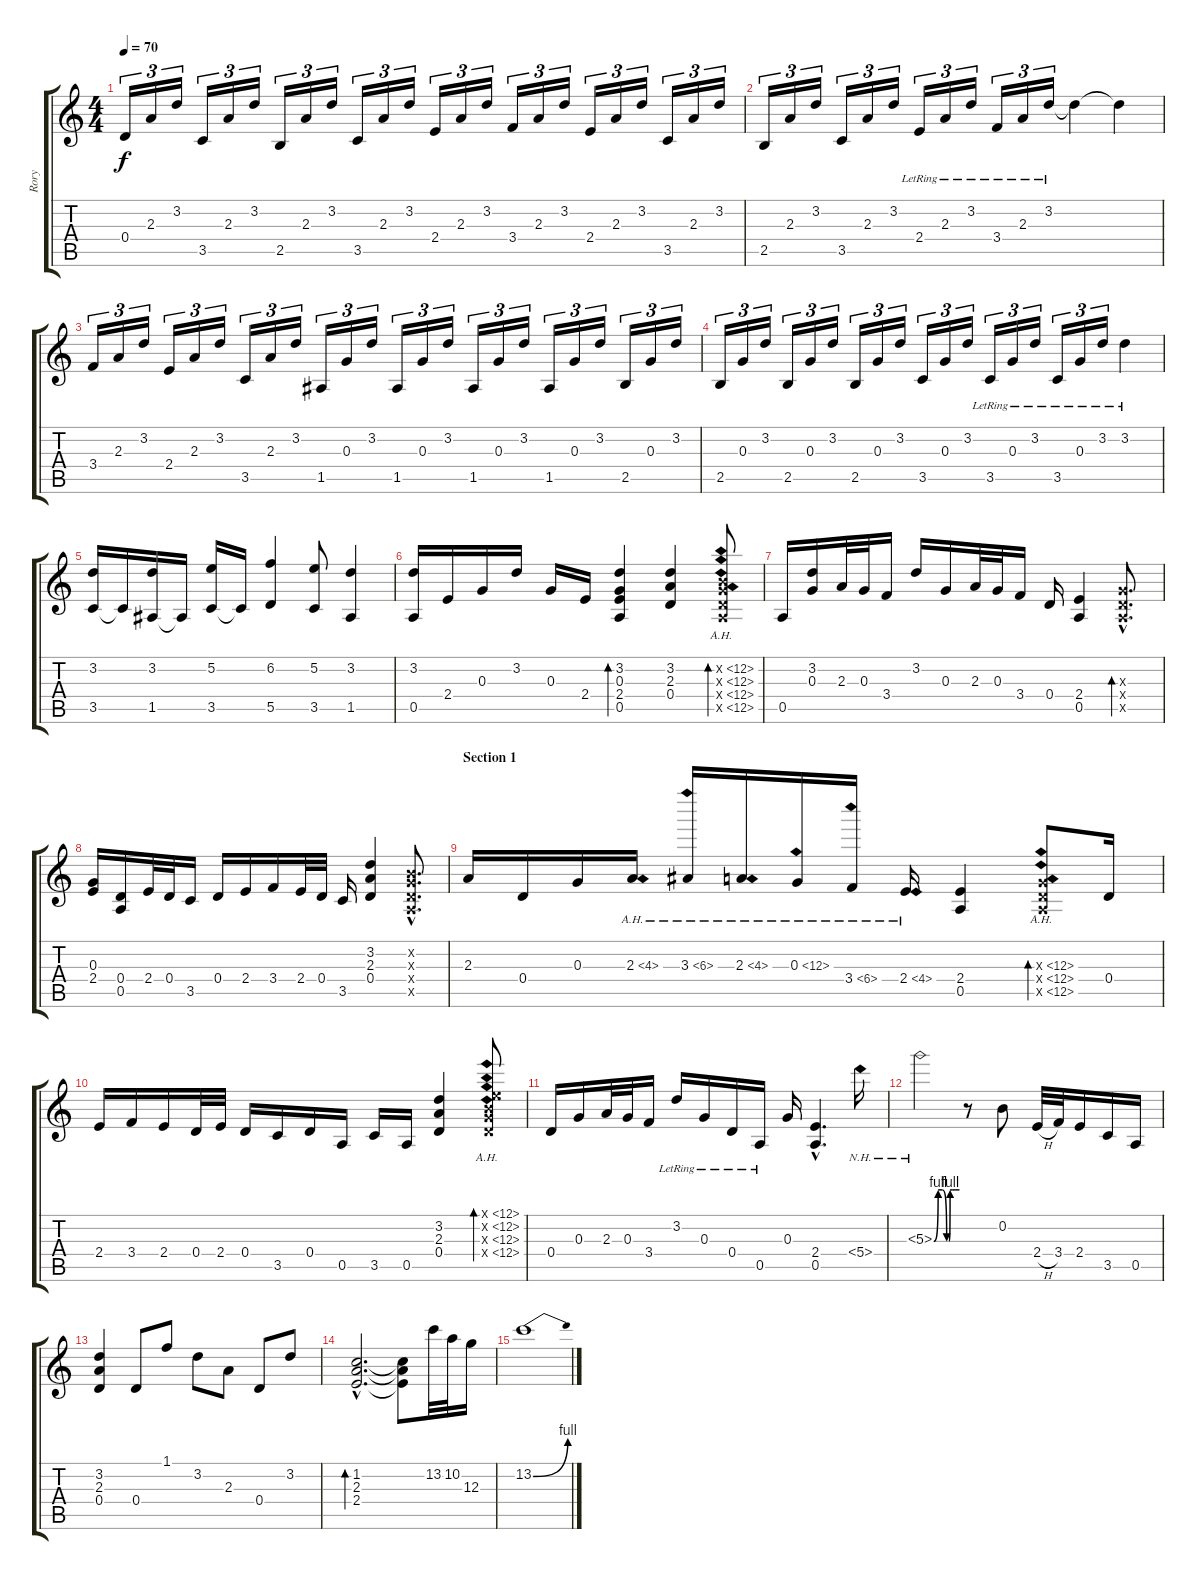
\track ("Rory" "Rory") {instrument electricguitarjazz}
\staff {score tabs}
\tuning (E4 B3 G3 D3 A2 E2) {hide}
\ts (4 4)
\tempo 70
\clef g2
\ks c
0.4.16{tu (3 2) dy f instrument electricguitarjazz} 2.3.16{tu (3 2)} 3.2.16{tu (3 2)} 3.5.16{tu (3 2)} 2.3.16{tu (3 2)} 3.2.16{tu (3 2)} 2.5.16{tu (3 2)} 2.3.16{tu (3 2)} 3.2.16{tu (3 2)} 3.5.16{tu (3 2)} 2.3.16{tu (3 2)} 3.2.16{tu (3 2)} 2.4.16{tu (3 2)} 2.3.16{tu (3 2)} 3.2.16{tu (3 2)} 3.4.16{tu (3 2)} 2.3.16{tu (3 2)} 3.2.16{tu (3 2)} 2.4.16{tu (3 2)} 2.3.16{tu (3 2)} 3.2.16{tu (3 2)} 3.5.16{tu (3 2)} 2.3.16{tu (3 2)} 3.2.16{tu (3 2)} |
2.5.16{tu (3 2)} 2.3.16{tu (3 2)} 3.2.16{tu (3 2)} 3.5.16{tu (3 2)} 2.3.16{tu (3 2)} 3.2.16{tu (3 2)} 2.4{lr}.16{tu (3 2)} 2.3{lr}.16{tu (3 2)} 3.2{lr}.16{tu (3 2)} 3.4{lr}.16{tu (3 2)} 2.3{lr}.16{tu (3 2)} 3.2{lr}.16{tu (3 2)} 3.2{t}.4 3.2{t}.4 |
3.4.16{tu (3 2)} 2.3.16{tu (3 2)} 3.2.16{tu (3 2)} 2.4.16{tu (3 2)} 2.3.16{tu (3 2)} 3.2.16{tu (3 2)} 3.5.16{tu (3 2)} 2.3.16{tu (3 2)} 3.2.16{tu (3 2)} 1.5.16{tu (3 2)} 0.3.16{tu (3 2)} 3.2.16{tu (3 2)} 1.5.16{tu (3 2)} 0.3.16{tu (3 2)} 3.2.16{tu (3 2)} 1.5.16{tu (3 2)} 0.3.16{tu (3 2)} 3.2.16{tu (3 2)} 1.5.16{tu (3 2)} 0.3.16{tu (3 2)} 3.2.16{tu (3 2)} 2.5.16{tu (3 2)} 0.3.16{tu (3 2)} 3.2.16{tu (3 2)} |
2.5.16{tu (3 2)} 0.3.16{tu (3 2)} 3.2.16{tu (3 2)} 2.5.16{tu (3 2)} 0.3.16{tu (3 2)} 3.2.16{tu (3 2)} 2.5.16{tu (3 2)} 0.3.16{tu (3 2)} 3.2.16{tu (3 2)} 3.5.16{tu (3 2)} 0.3.16{tu (3 2)} 3.2.16{tu (3 2)} 3.5{lr}.16{tu (3 2)} 0.3{lr}.16{tu (3 2)} 3.2{lr}.16{tu (3 2)} 3.5{lr}.16{tu (3 2)} 0.3{lr}.16{tu (3 2)} 3.2{lr}.16{tu (3 2)} 3.2{lr}.4 |
(3.2 3.5).16 3.5{t}.16 (3.2 1.5).16 1.5{t}.16 (5.2 3.5).16 3.5{t}.16 (6.2 5.5).4 (5.2 3.5).8 (3.2 1.5).4 |
(3.2 0.5).16 2.4.16 0.3.16 3.2.16 0.3.16 2.4.16 (3.2 0.3 2.4 0.5).4{bd 480} (3.2 2.3 0.4).4 (0.2{ah 12 x} 0.3{ah 12 x} 0.4{ah 12 x} 0.5{ah 12 x}).8{bd 30} |
0.5.16 (3.2 0.3).16 2.3.32 0.3.32 3.4.16 3.2.16 0.3.16 2.3.32 0.3.32 3.4.16 0.4.16 (2.4 0.5).4 (0.3{hac x} 0.4{hac x} 0.5{hac x}).8{d bd 30} |
(0.3 2.4).16 (0.4 0.5).16 2.4.32 0.4.32 3.5.16 0.4.16 2.4.16 3.4.16 2.4.32 0.4.32 3.5.16 (3.2 2.3 0.4).4 (0.2{hac x} 0.3{hac x} 0.4{hac x} 0.5{hac x}).8{d} |
\section ("" "Section 1")
2.3.16 0.4.16 0.3.16 2.3{ah 2}.16{instrument guitarharmonics} 3.3{ah 3}.16 2.3{ah 2}.16 0.3{ah 12}.16 3.4{ah 3}.16 2.4{ah 2}.16{instrument electricguitarjazz} (2.4 0.5).4 (0.3{ah 12 x} 0.4{ah 12 x} 0.5{ah 12 x}).8{bd 30} 0.4.16 |
2.4.16 3.4.16 2.4.16 0.4.32 2.4.32 0.4.16 3.5.16 0.4.16 0.5.16 3.5.16 0.5.16 (3.2 2.3 0.4).4 (0.1{ah 12 x} 0.2{ah 12 x} 0.3{ah 12 x} 0.4{ah 12 x}).8{bd 30} |
0.4.16 0.3.16 2.3.32 0.3.32 3.4.16 3.2{lr}.16 0.3{lr}.16 0.4{lr}.16 0.5{lr}.16 0.3.16 (2.4{hac} 0.5{hac}).4{d} 5.4{nh}.16{instrument guitarharmonics} |
5.3{be (custom 0 0 10 4 20 4 30 0 36 0 38 4 43 4 50 4 60 4) nh}.2 r.8 0.2.8{instrument electricguitarjazz} 2.4{h}.32 3.4.32 2.4.16 3.5.16 0.5.16 |
(3.2 2.3 0.4).4 0.4.8 1.1.8 3.2.8 2.3.8 0.4.8 3.2.8 |
(1.2{hac} 2.3{hac} 2.4{hac}).2{d bd 480} (1.2{t} 2.3{t} 2.4{t}).8 13.2.32 10.2.32 12.3.16 |
13.2{be (bend 0 0 60 4)}.1
